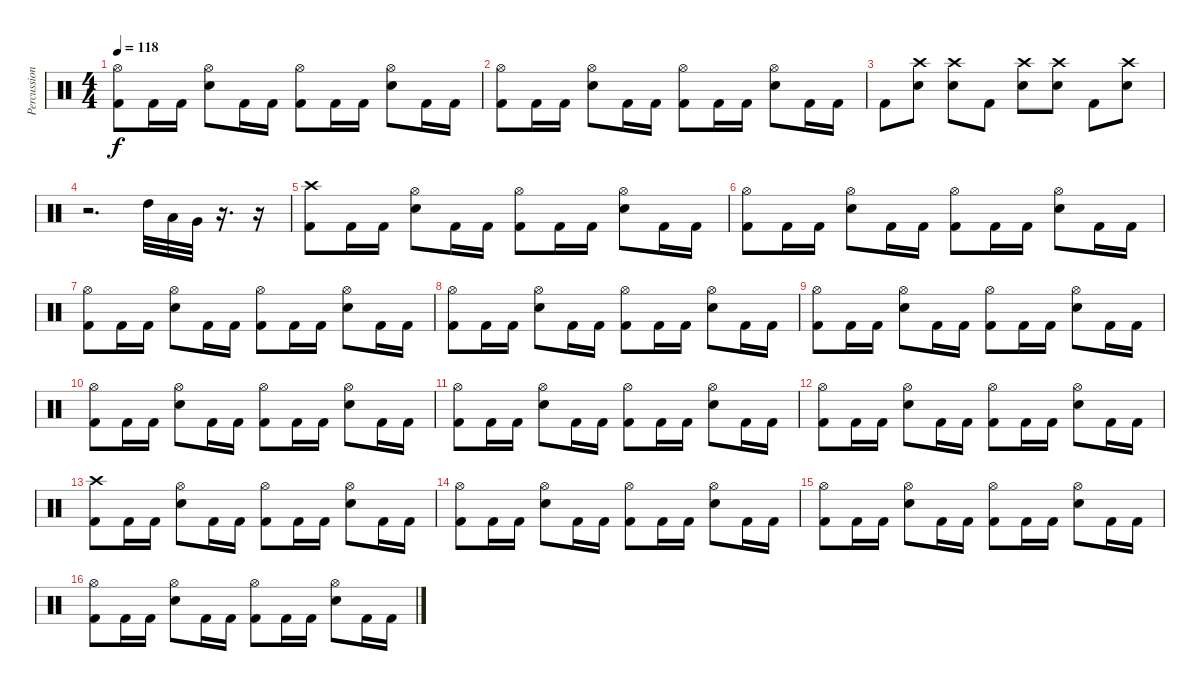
\track ("Percussions" "Percussion") {instrument percussion}
\staff {score}
\articulation defaults
\ts (4 4)
\tempo 118
\clef neutral
\ks c
("Hi-Hat (open)" "Kick (hit) 2").8{dy f} "Kick (hit) 2".16 "Kick (hit) 2".16 ("Hi-Hat (open)" "Electric Snare (hit)").8 "Kick (hit) 2".16 "Kick (hit) 2".16 ("Hi-Hat (open)" "Kick (hit) 2").8 "Kick (hit) 2".16 "Kick (hit) 2".16 ("Hi-Hat (open)" "Electric Snare (hit)").8 "Kick (hit) 2".16 "Kick (hit) 2".16 |
("Hi-Hat (open)" "Kick (hit) 2").8 "Kick (hit) 2".16 "Kick (hit) 2".16 ("Hi-Hat (open)" "Electric Snare (hit)").8 "Kick (hit) 2".16 "Kick (hit) 2".16 ("Hi-Hat (open)" "Kick (hit) 2").8 "Kick (hit) 2".16 "Kick (hit) 2".16 ("Hi-Hat (open)" "Electric Snare (hit)").8 "Kick (hit) 2".16 "Kick (hit) 2".16 |
"Kick (hit) 2".8 ("Crash high (hit)" "Snare (hit) 2").8 ("Crash high (hit)" "Snare (hit) 2").8 "Kick (hit) 2".8 ("Crash high (hit)" "Snare (hit) 2").8 ("Crash high (hit)" "Snare (hit) 2").8 "Kick (hit) 2".8 ("Crash high (hit)" "Snare (hit) 2").8 |
r.2{d} "High Tom (hit)".32 "Low Tom (hit)".32 "Very Low Tom (hit)".32 r.16{d} r.16 |
("Crash high (hit)" "Kick (hit) 2").8 "Kick (hit) 2".16 "Kick (hit) 2".16 ("Hi-Hat (open)" "Electric Snare (hit)").8 "Kick (hit) 2".16 "Kick (hit) 2".16 ("Hi-Hat (open)" "Kick (hit) 2").8 "Kick (hit) 2".16 "Kick (hit) 2".16 ("Hi-Hat (open)" "Electric Snare (hit)").8 "Kick (hit) 2".16 "Kick (hit) 2".16 |
("Hi-Hat (open)" "Kick (hit) 2").8 "Kick (hit) 2".16 "Kick (hit) 2".16 ("Hi-Hat (open)" "Electric Snare (hit)").8 "Kick (hit) 2".16 "Kick (hit) 2".16 ("Hi-Hat (open)" "Kick (hit) 2").8 "Kick (hit) 2".16 "Kick (hit) 2".16 ("Hi-Hat (open)" "Electric Snare (hit)").8 "Kick (hit) 2".16 "Kick (hit) 2".16 |
("Hi-Hat (open)" "Kick (hit) 2").8 "Kick (hit) 2".16 "Kick (hit) 2".16 ("Hi-Hat (open)" "Electric Snare (hit)").8 "Kick (hit) 2".16 "Kick (hit) 2".16 ("Hi-Hat (open)" "Kick (hit) 2").8 "Kick (hit) 2".16 "Kick (hit) 2".16 ("Hi-Hat (open)" "Electric Snare (hit)").8 "Kick (hit) 2".16 "Kick (hit) 2".16 |
("Hi-Hat (open)" "Kick (hit) 2").8 "Kick (hit) 2".16 "Kick (hit) 2".16 ("Hi-Hat (open)" "Electric Snare (hit)").8 "Kick (hit) 2".16 "Kick (hit) 2".16 ("Hi-Hat (open)" "Kick (hit) 2").8 "Kick (hit) 2".16 "Kick (hit) 2".16 ("Hi-Hat (open)" "Electric Snare (hit)").8 "Kick (hit) 2".16 "Kick (hit) 2".16 |
("Hi-Hat (open)" "Kick (hit) 2").8 "Kick (hit) 2".16 "Kick (hit) 2".16 ("Hi-Hat (open)" "Electric Snare (hit)").8 "Kick (hit) 2".16 "Kick (hit) 2".16 ("Hi-Hat (open)" "Kick (hit) 2").8 "Kick (hit) 2".16 "Kick (hit) 2".16 ("Hi-Hat (open)" "Electric Snare (hit)").8 "Kick (hit) 2".16 "Kick (hit) 2".16 |
("Hi-Hat (open)" "Kick (hit) 2").8 "Kick (hit) 2".16 "Kick (hit) 2".16 ("Hi-Hat (open)" "Electric Snare (hit)").8 "Kick (hit) 2".16 "Kick (hit) 2".16 ("Hi-Hat (open)" "Kick (hit) 2").8 "Kick (hit) 2".16 "Kick (hit) 2".16 ("Hi-Hat (open)" "Electric Snare (hit)").8 "Kick (hit) 2".16 "Kick (hit) 2".16 |
("Hi-Hat (open)" "Kick (hit) 2").8 "Kick (hit) 2".16 "Kick (hit) 2".16 ("Hi-Hat (open)" "Electric Snare (hit)").8 "Kick (hit) 2".16 "Kick (hit) 2".16 ("Hi-Hat (open)" "Kick (hit) 2").8 "Kick (hit) 2".16 "Kick (hit) 2".16 ("Hi-Hat (open)" "Electric Snare (hit)").8 "Kick (hit) 2".16 "Kick (hit) 2".16 |
("Hi-Hat (open)" "Kick (hit) 2").8 "Kick (hit) 2".16 "Kick (hit) 2".16 ("Hi-Hat (open)" "Electric Snare (hit)").8 "Kick (hit) 2".16 "Kick (hit) 2".16 ("Hi-Hat (open)" "Kick (hit) 2").8 "Kick (hit) 2".16 "Kick (hit) 2".16 ("Hi-Hat (open)" "Electric Snare (hit)").8 "Kick (hit) 2".16 "Kick (hit) 2".16 |
("Crash high (hit)" "Kick (hit) 2").8 "Kick (hit) 2".16 "Kick (hit) 2".16 ("Hi-Hat (open)" "Electric Snare (hit)").8 "Kick (hit) 2".16 "Kick (hit) 2".16 ("Hi-Hat (open)" "Kick (hit) 2").8 "Kick (hit) 2".16 "Kick (hit) 2".16 ("Hi-Hat (open)" "Electric Snare (hit)").8 "Kick (hit) 2".16 "Kick (hit) 2".16 |
("Hi-Hat (open)" "Kick (hit) 2").8 "Kick (hit) 2".16 "Kick (hit) 2".16 ("Hi-Hat (open)" "Electric Snare (hit)").8 "Kick (hit) 2".16 "Kick (hit) 2".16 ("Hi-Hat (open)" "Kick (hit) 2").8 "Kick (hit) 2".16 "Kick (hit) 2".16 ("Hi-Hat (open)" "Electric Snare (hit)").8 "Kick (hit) 2".16 "Kick (hit) 2".16 |
("Hi-Hat (open)" "Kick (hit) 2").8 "Kick (hit) 2".16 "Kick (hit) 2".16 ("Hi-Hat (open)" "Electric Snare (hit)").8 "Kick (hit) 2".16 "Kick (hit) 2".16 ("Hi-Hat (open)" "Kick (hit) 2").8 "Kick (hit) 2".16 "Kick (hit) 2".16 ("Hi-Hat (open)" "Electric Snare (hit)").8 "Kick (hit) 2".16 "Kick (hit) 2".16 |
("Hi-Hat (open)" "Kick (hit) 2").8 "Kick (hit) 2".16 "Kick (hit) 2".16 ("Hi-Hat (open)" "Electric Snare (hit)").8 "Kick (hit) 2".16 "Kick (hit) 2".16 ("Hi-Hat (open)" "Kick (hit) 2").8 "Kick (hit) 2".16 "Kick (hit) 2".16 ("Hi-Hat (open)" "Electric Snare (hit)").8 "Kick (hit) 2".16 "Kick (hit) 2".16
